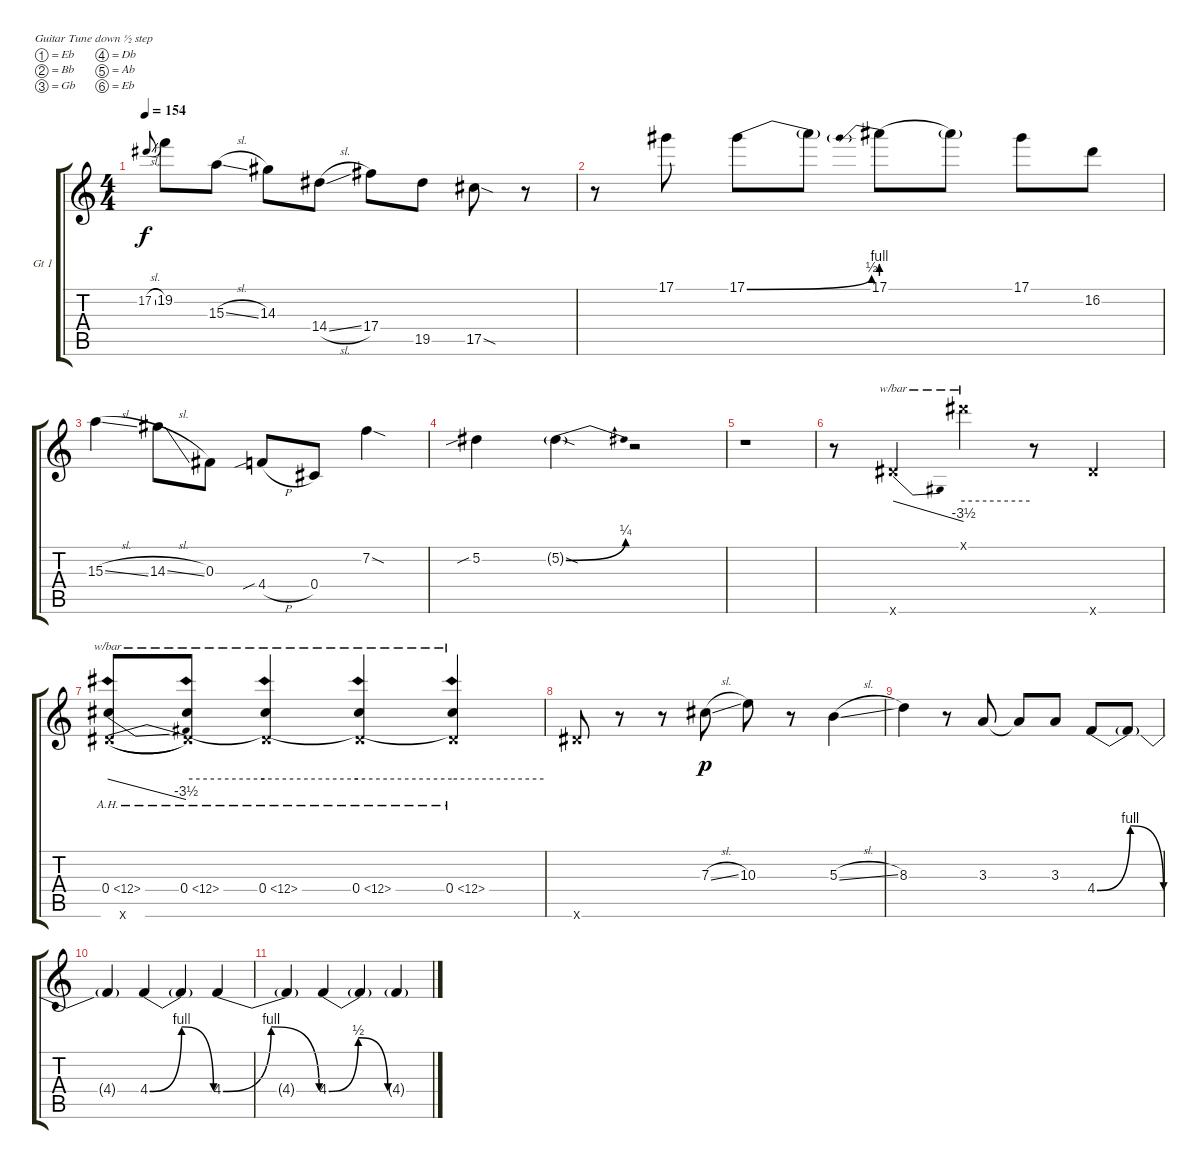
\defaultSystemsLayout 4
\bracketExtendMode groupsimilarinstruments
\firstSystemTrackNameOrientation horizontal
\otherSystemsTrackNameOrientation horizontal
\track ("El Guitar" "Gt 1") {instrument distortionguitar}
\staff {score tabs}
\tuning (Eb4 Bb3 Gb3 Db3 Ab2 Eb2)
\ts (4 4)
\tempo 154
\clef g2
\ks c
17.2{sl}.8{gr onbeat dy f} 19.2.8 15.3{sl}.8 14.3.8 14.4{sl}.8 17.4.8 19.5.8 17.5{sod}.8 r.8 |
r.8 17.1.8 17.1{be (bend 0 0 16.2 2)}.8 17.1{t}.8 17.1{be (prebend 0 4 60 4)}.8 17.1{t}.8 17.1.8 16.2.8 |
15.3{sl}.4 14.3{sl}.8 0.3.8 4.4{sib h}.8 0.4.8 7.2{sod}.4 |
5.2{sib}.4 5.2{be (bend 0 0 15.6 1) sod g}.4 r.2 |
r.1 |
r.8 0.6{x}.4{tbe (dive default 0 0 59.4 -14) ot 8vb} 0.1{x}.4{tbe (hold default 0 0 60 0) ot 8vb} r.8 0.6{x}.4{ot 8vb} |
(0.6{x} 0.4{ah 12}).8{tbe (dive default 0 0 59.4 -14) ot 8vb legatoorigin} (0.6{x t} 0.4{ah 12}).8{tbe (hold default 0 0 60 0) ot 8vb} (0.6{x t} 0.4{ah 12}).4{tbe (hold default 0 0 60 0) ot 8vb} (0.6{x t} 0.4{ah 12}).4{tbe (hold default 0 0 60 0) ot 8vb} (0.6{x t} 0.4{ah 12}).4{tbe (hold default 0 0 60 0) ot 8vb} |
0.6{x}.8{ot 8vb} r.8 r.8 7.3{sl}.8{dy p} 10.3.8 r.8 5.3{sl}.4 |
8.3.4 r.8 3.3.8 3.3{t}.8 3.3.8 4.4{be (bendrelease 0 0 10.2 4 20.4 4 30 0)}.8 4.4{t}.8 |
4.4{t}.4 4.4{be (bendrelease 0 0 10.2 4 20.4 4 30 0)}.4 4.4{t}.4 4.4{be (bendrelease 0 0 10.2 4 20.4 4 30 0)}.4 |
4.4{t}.4 4.4{be (bendrelease 0 0 10.2 2 20.4 2 30 0)}.4 4.4{t}.4 4.4{g}.4
